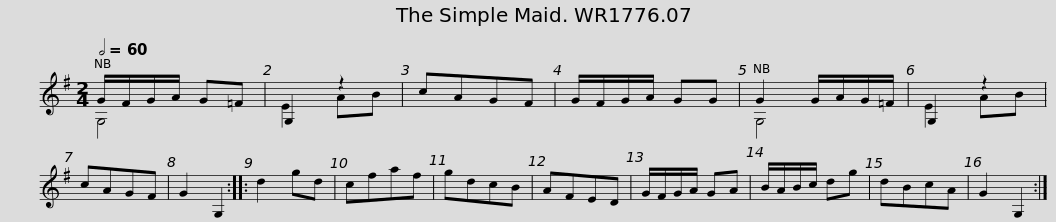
X:1
%%score ( 1 2 )
L:1/8
Q:1/2=60
M:2/4
I:linebreak $
K:G
V:1 treble
V:2 treble
V:1
 G/F/G/A/ G=F | G,2 z2 | cAGF | G/F/G/A/ GG | G2 G/A/G/=F/ | %5
 G,2 z2 | cAGF | G2 G,2 :: d2 gd | cfaf |$ %10
 gdcB | AFED | G/F/G/A/ GA | B/A/B/c/ dg | dBcA | %15
 G2 G,2 :| %16
V:2
 G,4 | E2 AB | x4 | x4 | G,4 | %5
 E2 AB | x4 | x4 :: x4 | x4 |$ %10
 x4 | x4 | x4 | x4 | x4 | %15
 x4 :| %16
